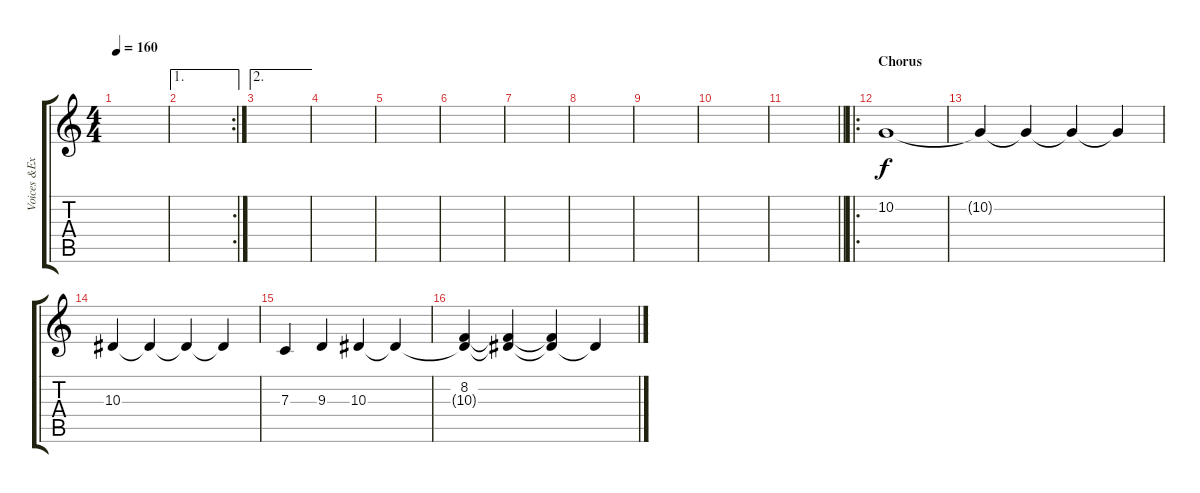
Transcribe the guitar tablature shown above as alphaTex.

\track ("Voices &Extras" "Voices &Ex") {instrument choiraahs}
\staff {score tabs}
\tuning (D4 A3 F3 C3 G2 D2) {hide}
\ts (4 4)
\tempo 160
\clef g2
\ks c
|
\ae 1
\rc 2
|
\ae 2
|
|
|
|
|
|
|
|
\barLineRight lightlight
|
\ro
\section ("" "Chorus")
10.2.1{instrument stringensemble2} |
10.2{t}.4 10.2{t}.4 10.2{t}.4 10.2{t}.4 |
10.3.4 10.3{t}.4 10.3{t}.4 10.3{t}.4 |
7.3.4 9.3.4 10.3.4 10.3{t}.4 |
(8.2 10.3{t}).4 (8.2{t} 10.3{t}).4 (8.2{t} 10.3{t}).4 10.3{t}.4
